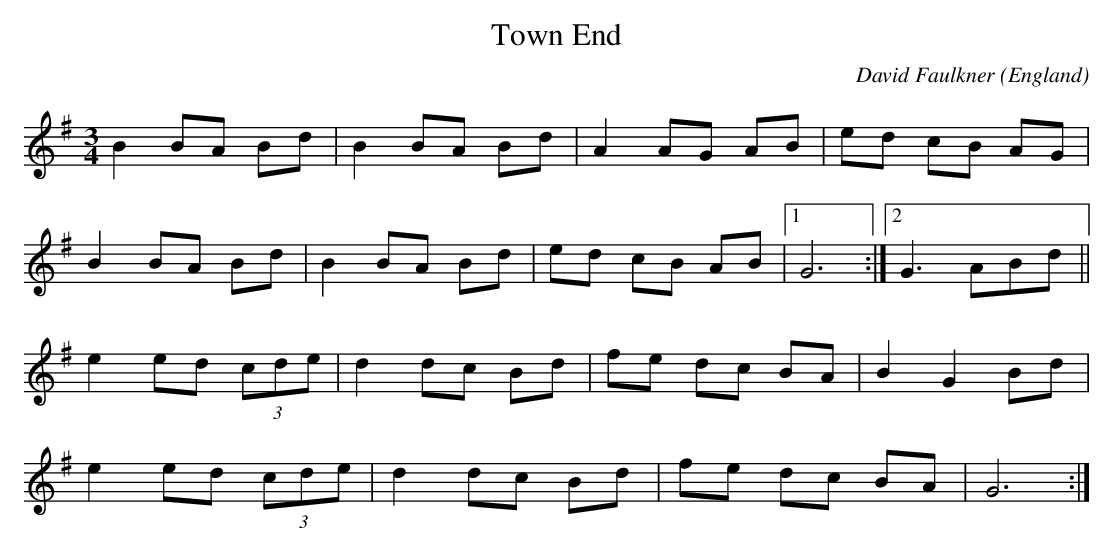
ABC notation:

X:1
T:Town End
C:David Faulkner
L:1/8
M:3/4
O:England
K:G major
B2BA Bd | B2BA Bd | A2AG AB | ed cB AG |
B2BA Bd | B2BA Bd | ed cB AB |1 G6 :|\
                             [2G3 ABd ||
e2ed (3cde | d2dc Bd | fe dc BA | B2G2Bd |
e2ed (3cde | d2dc Bd | fe dc BA | G6 :|
